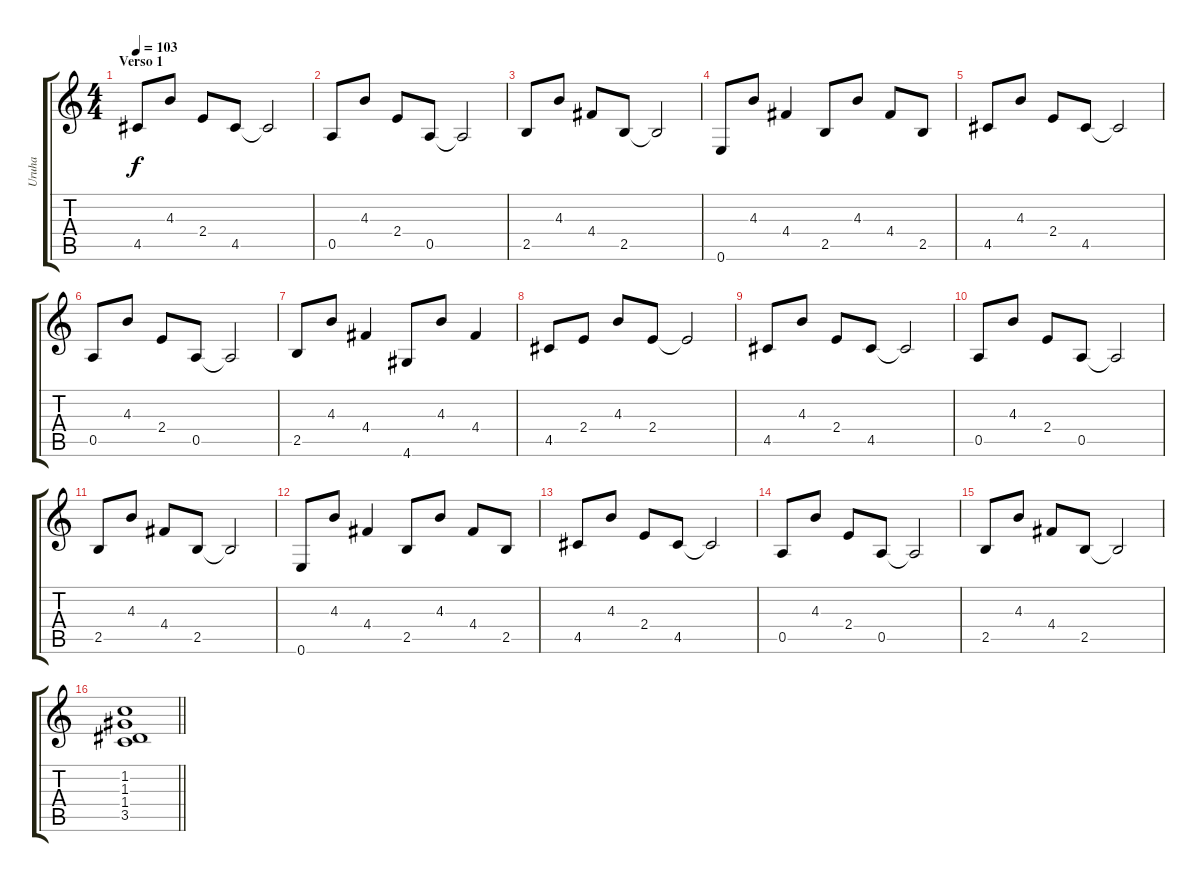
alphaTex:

\track ("Uruha" "Uruha") {instrument overdrivenguitar}
\staff {score tabs}
\tuning (E4 B3 G3 D3 A2 E2) {hide}
\ts (4 4)
\section ("" "Verso 1")
\tempo 103
\clef g2
\ks c
4.5.8{dy f instrument electricguitarclean} 4.3.8 2.4.8 4.5.8 4.5{t}.2 |
0.5.8 4.3.8 2.4.8 0.5.8 0.5{t}.2 |
2.5.8 4.3.8 4.4.8 2.5.8 2.5{t}.2 |
0.6.8 4.3.8 4.4.4 2.5.8 4.3.8 4.4.8 2.5.8 |
4.5.8 4.3.8 2.4.8 4.5.8 4.5{t}.2 |
0.5.8 4.3.8 2.4.8 0.5.8 0.5{t}.2 |
2.5.8 4.3.8 4.4.4 4.6.8 4.3.8 4.4.4 |
4.5.8 2.4.8 4.3.8 2.4.8 2.4{t}.2 |
4.5.8 4.3.8 2.4.8 4.5.8 4.5{t}.2 |
0.5.8 4.3.8 2.4.8 0.5.8 0.5{t}.2 |
2.5.8 4.3.8 4.4.8 2.5.8 2.5{t}.2 |
0.6.8 4.3.8 4.4.4 2.5.8 4.3.8 4.4.8 2.5.8 |
4.5.8 4.3.8 2.4.8 4.5.8 4.5{t}.2 |
0.5.8 4.3.8 2.4.8 0.5.8 0.5{t}.2 |
2.5.8 4.3.8 4.4.8 2.5.8 2.5{t}.2 |
\barLineRight lightlight
(1.2 1.3 1.4 3.5).1
